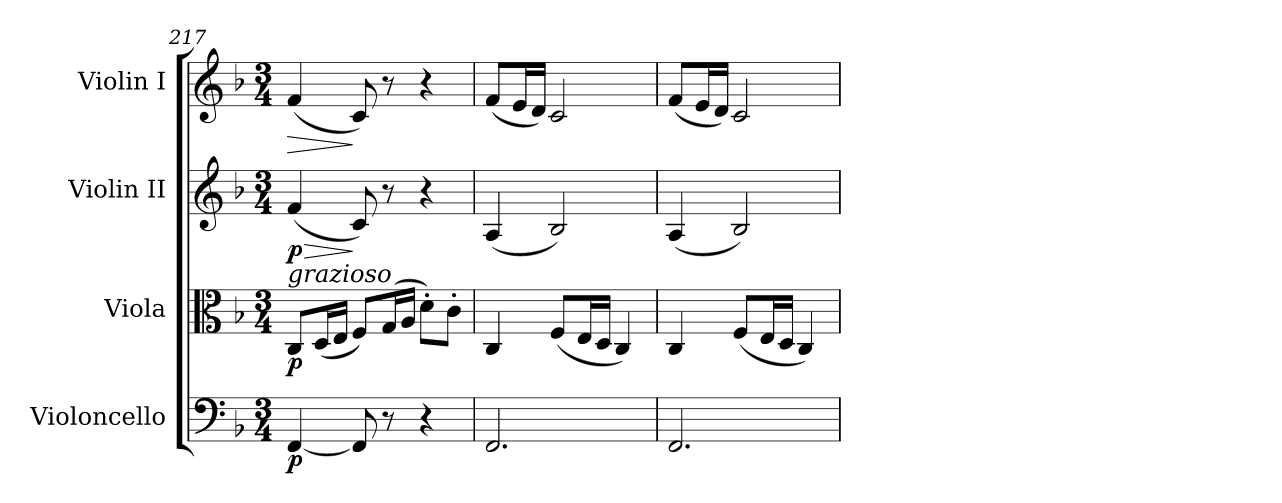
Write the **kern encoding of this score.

**kern	**dynam	**kern	**dynam	**kern	**dynam	**kern	**dynam
*part4	*part4	*part3	*part3	*part2	*part2	*part1	*part1
*staff4	*staff4	*staff3	*staff3	*staff2	*staff2	*staff1	*staff1
*I"Violoncello	*	*I"Viola	*	*I"Violin II	*	*I"Violin I	*
*I'Vc	*	*I'Vla	*	*I'Vln	*	*I'Vln	*
*clefF4	*	*clefC3	*	*clefG2	*	*clefG2	*
*k[b-]	*	*k[b-]	*	*k[b-]	*	*k[b-]	*
*M3/4	*	*M3/4	*	*M3/4	*	*M3/4	*
=217	=217	=217	=217	=217	=217	=217	=217
!	!	!LO:TX:a:i:t=grazioso	!	!	!	!	!
!	!LO:DY:b	!	!LO:DY:b	!	!LO:HP:b	!	!LO:HP:b
!	!	!	!	!	!LO:DY:n=1:b	!	!
[4FF/	p	8C/L	p	(4f/	> p	(4f/	>
.	.	(16D/L	.	.	.	.	.
.	.	16E/JJ	.	.	.	.	.
8FF/]	.	8F/L)	.	8c/)	]	8c/)	]
8r	.	(16G/L	.	8r	.	8r	.
.	.	16A/JJ	.	.	.	.	.
4r	.	8d'\L)	.	4r	.	4r	.
.	.	8c'\J	.	.	.	.	.
!!LO:LB:g=z
=218	=218	=218	=218	=218	=218	=218	=218
2.FF/	.	4C/	.	(4A/	.	(8f/L	.
.	.	.	.	.	.	16e/L	.
.	.	.	.	.	.	16d/JJ)	.
.	.	(8F/L	.	2B-/)	.	2c/	.
.	.	16E/L	.	.	.	.	.
.	.	16D/JJ	.	.	.	.	.
.	.	4C/)	.	.	.	.	.
=219	=219	=219	=219	=219	=219	=219	=219
2.FF/	.	4C/	.	(4A/	.	(8f/L	.
.	.	.	.	.	.	16e/L	.
.	.	.	.	.	.	16d/JJ)	.
.	.	(8F/L	.	2B-/)	.	2c/	.
.	.	16E/L	.	.	.	.	.
.	.	16D/JJ	.	.	.	.	.
.	.	4C/)	.	.	.	.	.
=	=	=	=	=	=	=	=
*-	*-	*-	*-	*-	*-	*-	*-
